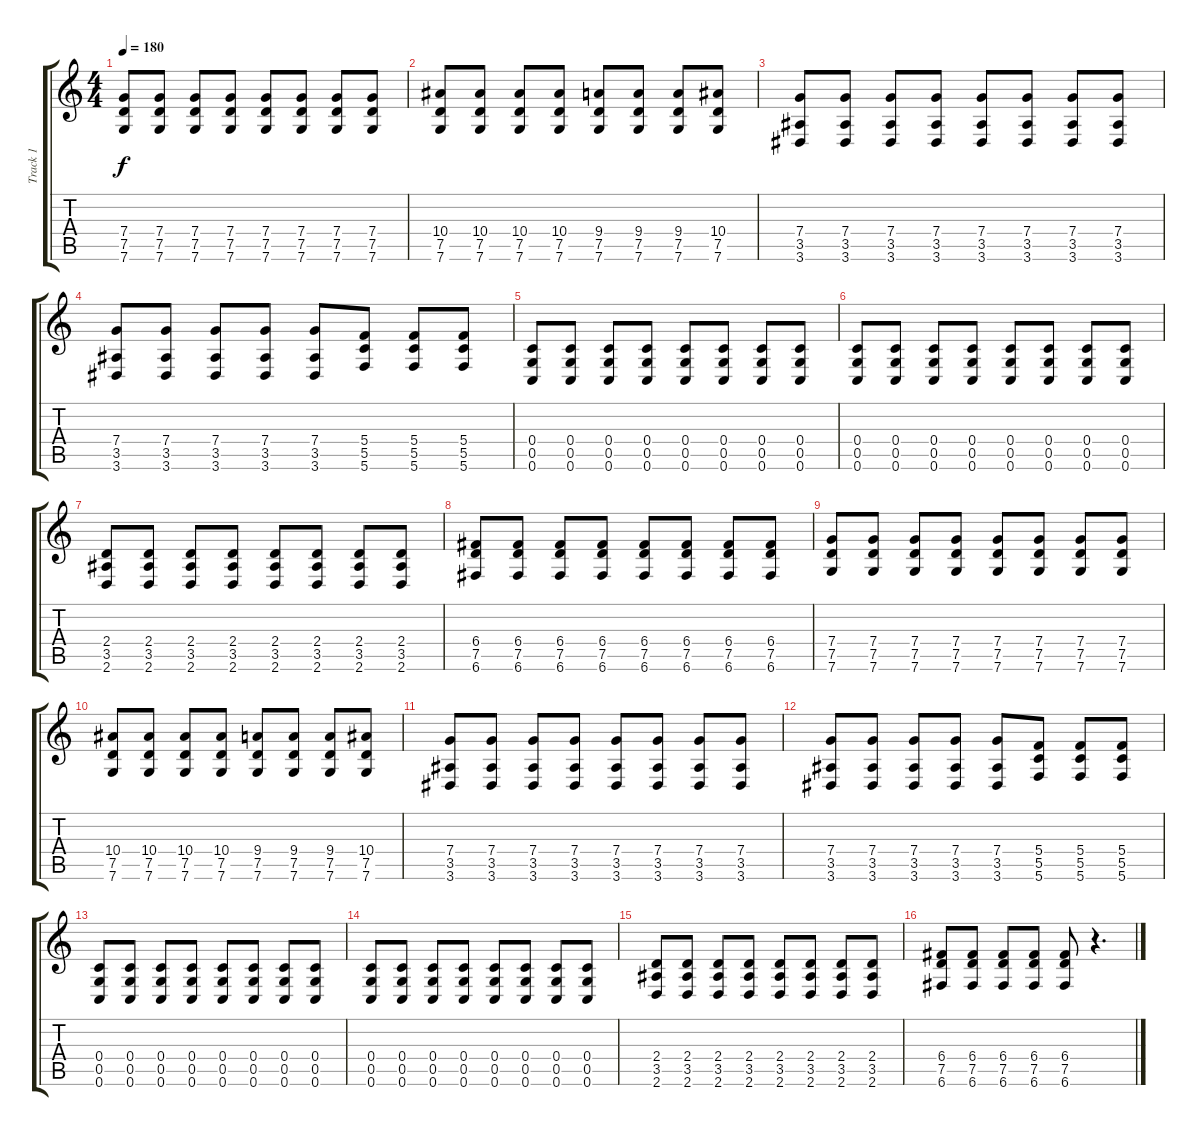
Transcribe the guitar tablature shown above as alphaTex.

\track ("Track 1" "Track 1") {instrument distortionguitar}
\staff {score tabs}
\tuning (D4 A3 F3 C3 G2 C2) {hide}
\ts (4 4)
\tempo 180
\clef g2
\ks c
(7.4 7.5 7.6).8{dy f} (7.4 7.5 7.6).8 (7.4 7.5 7.6).8 (7.4 7.5 7.6).8 (7.4 7.5 7.6).8 (7.4 7.5 7.6).8 (7.4 7.5 7.6).8 (7.4 7.5 7.6).8 |
(10.4 7.5 7.6).8 (10.4 7.5 7.6).8 (10.4 7.5 7.6).8 (10.4 7.5 7.6).8 (9.4 7.5 7.6).8 (9.4 7.5 7.6).8 (9.4 7.5 7.6).8 (10.4 7.5 7.6).8 |
(7.4 3.5 3.6).8 (7.4 3.5 3.6).8 (7.4 3.5 3.6).8 (7.4 3.5 3.6).8 (7.4 3.5 3.6).8 (7.4 3.5 3.6).8 (7.4 3.5 3.6).8 (7.4 3.5 3.6).8 |
(7.4 3.5 3.6).8 (7.4 3.5 3.6).8 (7.4 3.5 3.6).8 (7.4 3.5 3.6).8 (7.4 3.5 3.6).8 (5.4 5.5 5.6).8 (5.4 5.5 5.6).8 (5.4 5.5 5.6).8 |
(0.4 0.5 0.6).8 (0.4 0.5 0.6).8 (0.4 0.5 0.6).8 (0.4 0.5 0.6).8 (0.4 0.5 0.6).8 (0.4 0.5 0.6).8 (0.4 0.5 0.6).8 (0.4 0.5 0.6).8 |
(0.4 0.5 0.6).8 (0.4 0.5 0.6).8 (0.4 0.5 0.6).8 (0.4 0.5 0.6).8 (0.4 0.5 0.6).8 (0.4 0.5 0.6).8 (0.4 0.5 0.6).8 (0.4 0.5 0.6).8 |
(2.4 3.5 2.6).8 (2.4 3.5 2.6).8 (2.4 3.5 2.6).8 (2.4 3.5 2.6).8 (2.4 3.5 2.6).8 (2.4 3.5 2.6).8 (2.4 3.5 2.6).8 (2.4 3.5 2.6).8 |
(6.4 7.5 6.6).8 (6.4 7.5 6.6).8 (6.4 7.5 6.6).8 (6.4 7.5 6.6).8 (6.4 7.5 6.6).8 (6.4 7.5 6.6).8 (6.4 7.5 6.6).8 (6.4 7.5 6.6).8 |
(7.4 7.5 7.6).8 (7.4 7.5 7.6).8 (7.4 7.5 7.6).8 (7.4 7.5 7.6).8 (7.4 7.5 7.6).8 (7.4 7.5 7.6).8 (7.4 7.5 7.6).8 (7.4 7.5 7.6).8 |
(10.4 7.5 7.6).8 (10.4 7.5 7.6).8 (10.4 7.5 7.6).8 (10.4 7.5 7.6).8 (9.4 7.5 7.6).8 (9.4 7.5 7.6).8 (9.4 7.5 7.6).8 (10.4 7.5 7.6).8 |
(7.4 3.5 3.6).8 (7.4 3.5 3.6).8 (7.4 3.5 3.6).8 (7.4 3.5 3.6).8 (7.4 3.5 3.6).8 (7.4 3.5 3.6).8 (7.4 3.5 3.6).8 (7.4 3.5 3.6).8 |
(7.4 3.5 3.6).8 (7.4 3.5 3.6).8 (7.4 3.5 3.6).8 (7.4 3.5 3.6).8 (7.4 3.5 3.6).8 (5.4 5.5 5.6).8 (5.4 5.5 5.6).8 (5.4 5.5 5.6).8 |
(0.4 0.5 0.6).8 (0.4 0.5 0.6).8 (0.4 0.5 0.6).8 (0.4 0.5 0.6).8 (0.4 0.5 0.6).8 (0.4 0.5 0.6).8 (0.4 0.5 0.6).8 (0.4 0.5 0.6).8 |
(0.4 0.5 0.6).8 (0.4 0.5 0.6).8 (0.4 0.5 0.6).8 (0.4 0.5 0.6).8 (0.4 0.5 0.6).8 (0.4 0.5 0.6).8 (0.4 0.5 0.6).8 (0.4 0.5 0.6).8 |
(2.4 3.5 2.6).8 (2.4 3.5 2.6).8 (2.4 3.5 2.6).8 (2.4 3.5 2.6).8 (2.4 3.5 2.6).8 (2.4 3.5 2.6).8 (2.4 3.5 2.6).8 (2.4 3.5 2.6).8 |
(6.4 7.5 6.6).8 (6.4 7.5 6.6).8 (6.4 7.5 6.6).8 (6.4 7.5 6.6).8 (6.4 7.5 6.6).8 r.4{d}
